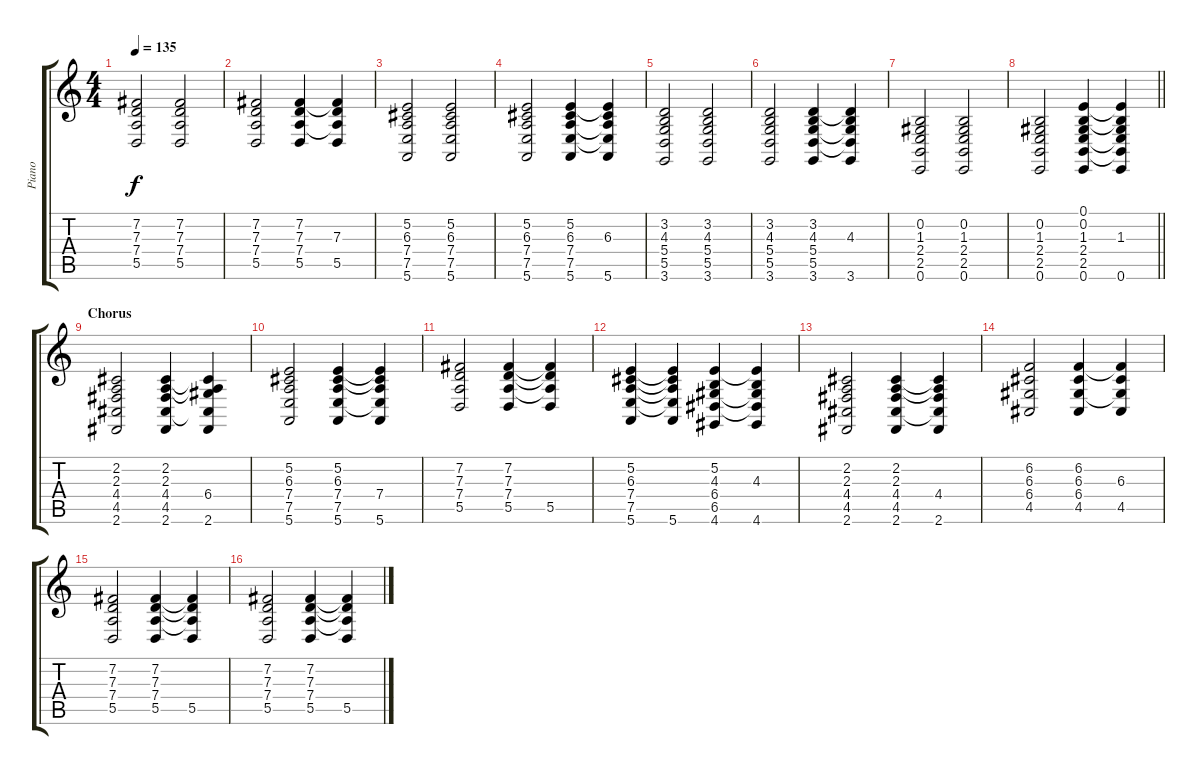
\track ("Piano" "Piano") {instrument acousticgrandpiano}
\staff {score tabs}
\tuning (E4 B3 G3 D3 A2 E2) {hide}
\ts (4 4)
\tempo 135
\clef g2
\ks c
(7.2 7.3 7.4 5.5).2{dy f} (7.2 7.3 7.4 5.5).2 |
(7.2 7.3 7.4 5.5).2 (7.2 7.3 7.4 5.5).4 (7.2{t} 7.3 7.4{t} 5.5).4 |
(5.2 6.3 7.4 7.5 5.6).2 (5.2 6.3 7.4 7.5 5.6).2 |
(5.2 6.3 7.4 7.5 5.6).2 (5.2 6.3 7.4 7.5 5.6).4 (5.2{t} 6.3 7.4{t} 7.5{t} 5.6).4 |
(3.2 4.3 5.4 5.5 3.6).2 (3.2 4.3 5.4 5.5 3.6).2 |
(3.2 4.3 5.4 5.5 3.6).2 (3.2 4.3 5.4 5.5 3.6).4 (3.2{t} 4.3 5.4{t} 5.5{t} 3.6).4 |
(0.2 1.3 2.4 2.5 0.6).2 (0.2 1.3 2.4 2.5 0.6).2 |
\barLineRight lightlight
(0.2 1.3 2.4 2.5 0.6).2 (0.1 0.2 1.3 2.4 2.5 0.6).4 (0.1{t} 0.2{t} 1.3 2.4{t} 2.5{t} 0.6).4 |
\section ("" "Chorus")
(2.2 2.3 4.4 4.5 2.6).2 (2.2 2.3 4.4 4.5 2.6).4 (2.2{t} 2.3{t} 6.4 4.5{t} 2.6).4 |
(5.2 6.3 7.4 7.5 5.6).2 (5.2 6.3 7.4 7.5 5.6).4 (5.2{t} 6.3{t} 7.4 7.5{t} 5.6).4 |
(7.2 7.3 7.4 5.5).2 (7.2 7.3 7.4 5.5).4 (7.2{t} 7.3{t} 7.4{t} 5.5).4 |
(5.2 6.3 7.4 7.5 5.6).4 (5.2{t} 6.3{t} 7.4{t} 7.5{t} 5.6).4 (5.2 4.3 6.4 6.5 4.6).4 (5.2{t} 4.3 6.4{t} 6.5{t} 4.6).4 |
(2.2 2.3 4.4 4.5 2.6).2 (2.2 2.3 4.4 4.5 2.6).4 (2.2{t} 2.3{t} 4.4 4.5{t} 2.6).4 |
(6.2 6.3 6.4 4.5).2 (6.2 6.3 6.4 4.5).4 (6.2{t} 6.3 6.4{t} 4.5).4 |
(7.2 7.3 7.4 5.5).2 (7.2 7.3 7.4 5.5).4 (7.2{t} 7.3{t} 7.4{t} 5.5).4 |
(7.2 7.3 7.4 5.5).2 (7.2 7.3 7.4 5.5).4 (7.2{t} 7.3{t} 7.4{t} 5.5).4
